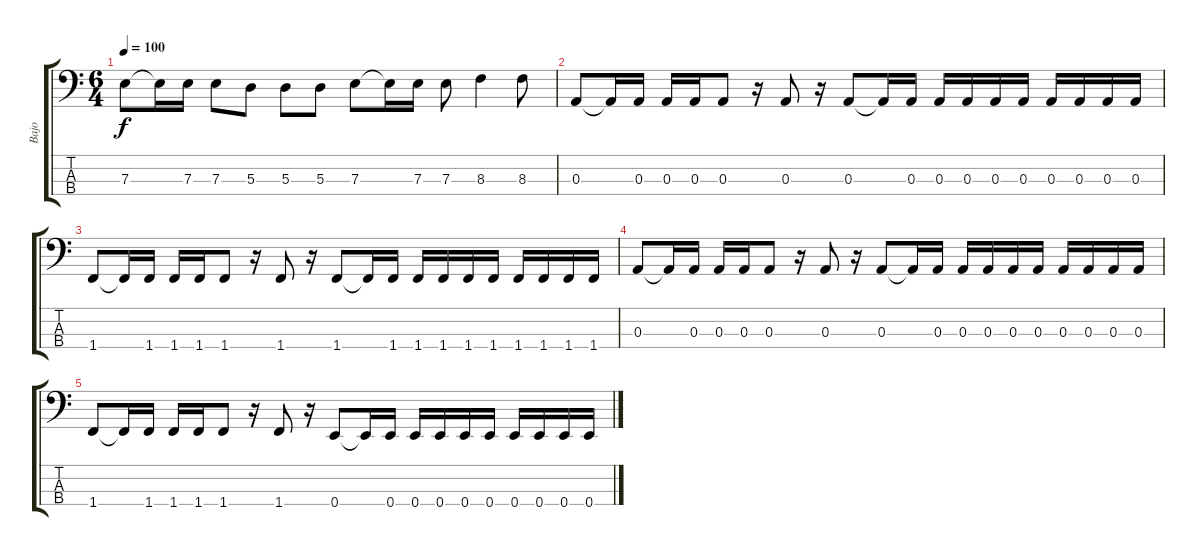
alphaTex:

\track ("Bajo" "Bajo") {instrument electricbassfinger}
\staff {score tabs}
\tuning (G2 D2 A1 E1) {hide}
\ts (6 4)
\tempo 100
\clef f4
\ks c
7.3.8{dy f} 7.3{t}.16 7.3.16 7.3.8 5.3.8 5.3.8 5.3.8 7.3.8 7.3{t}.16 7.3.16 7.3.8 8.3.4 8.3.8 |
0.3.8 0.3{t}.16 0.3.16 0.3.16 0.3.16 0.3.8 r.16 0.3.8 r.16 0.3.8 0.3{t}.16 0.3.16 0.3.16 0.3.16 0.3.16 0.3.16 0.3.16 0.3.16 0.3.16 0.3.16 |
1.4.8 1.4{t}.16 1.4.16 1.4.16 1.4.16 1.4.8 r.16 1.4.8 r.16 1.4.8 1.4{t}.16 1.4.16 1.4.16 1.4.16 1.4.16 1.4.16 1.4.16 1.4.16 1.4.16 1.4.16 |
0.3.8 0.3{t}.16 0.3.16 0.3.16 0.3.16 0.3.8 r.16 0.3.8 r.16 0.3.8 0.3{t}.16 0.3.16 0.3.16 0.3.16 0.3.16 0.3.16 0.3.16 0.3.16 0.3.16 0.3.16 |
1.4.8 1.4{t}.16 1.4.16 1.4.16 1.4.16 1.4.8 r.16 1.4.8 r.16 0.4.8 0.4{t}.16 0.4.16 0.4.16 0.4.16 0.4.16 0.4.16 0.4.16 0.4.16 0.4.16 0.4.16
